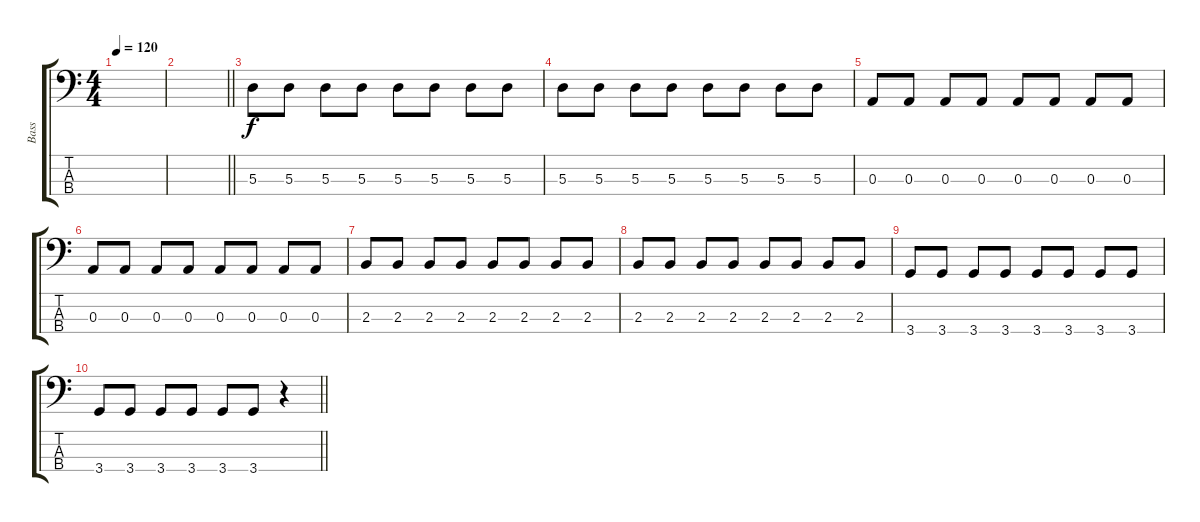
\track ("Bass" "Bass") {instrument electricbassfinger}
\staff {score tabs}
\tuning (G2 D2 A1 E1) {hide}
\ts (4 4)
\tempo 120
\clef f4
\ks c
|
\barLineRight lightlight
|
5.3.8 5.3.8 5.3.8 5.3.8 5.3.8 5.3.8 5.3.8 5.3.8 |
5.3.8 5.3.8 5.3.8 5.3.8 5.3.8 5.3.8 5.3.8 5.3.8 |
0.3.8 0.3.8 0.3.8 0.3.8 0.3.8 0.3.8 0.3.8 0.3.8 |
0.3.8 0.3.8 0.3.8 0.3.8 0.3.8 0.3.8 0.3.8 0.3.8 |
2.3.8 2.3.8 2.3.8 2.3.8 2.3.8 2.3.8 2.3.8 2.3.8 |
2.3.8 2.3.8 2.3.8 2.3.8 2.3.8 2.3.8 2.3.8 2.3.8 |
3.4.8 3.4.8 3.4.8 3.4.8 3.4.8 3.4.8 3.4.8 3.4.8 |
\barLineRight lightlight
3.4.8 3.4.8 3.4.8 3.4.8 3.4.8 3.4.8 r.4
